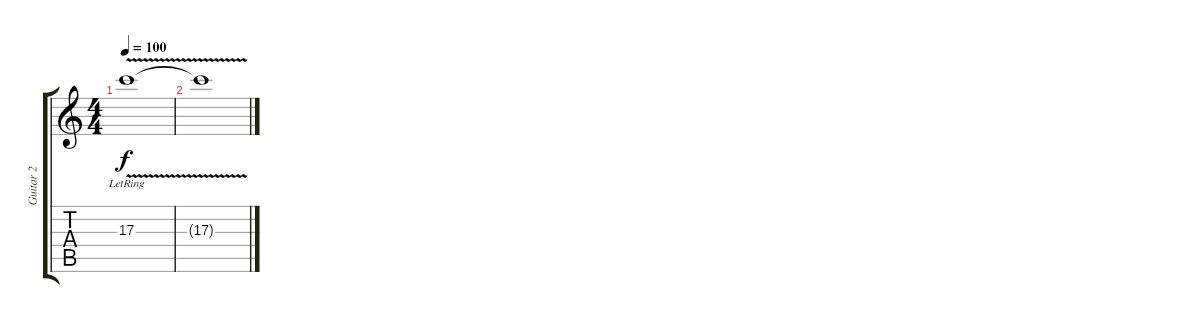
\track ("Guitar 2" "Guitar 2") {instrument acousticguitarsteel}
\staff {score tabs}
\tuning (E4 B3 G3 D3 A2 E2) {hide}
\ts (4 4)
\tempo 100
\clef g2
\ks c
17.3{v lr}.1{dy f} |
17.3{t}.1
